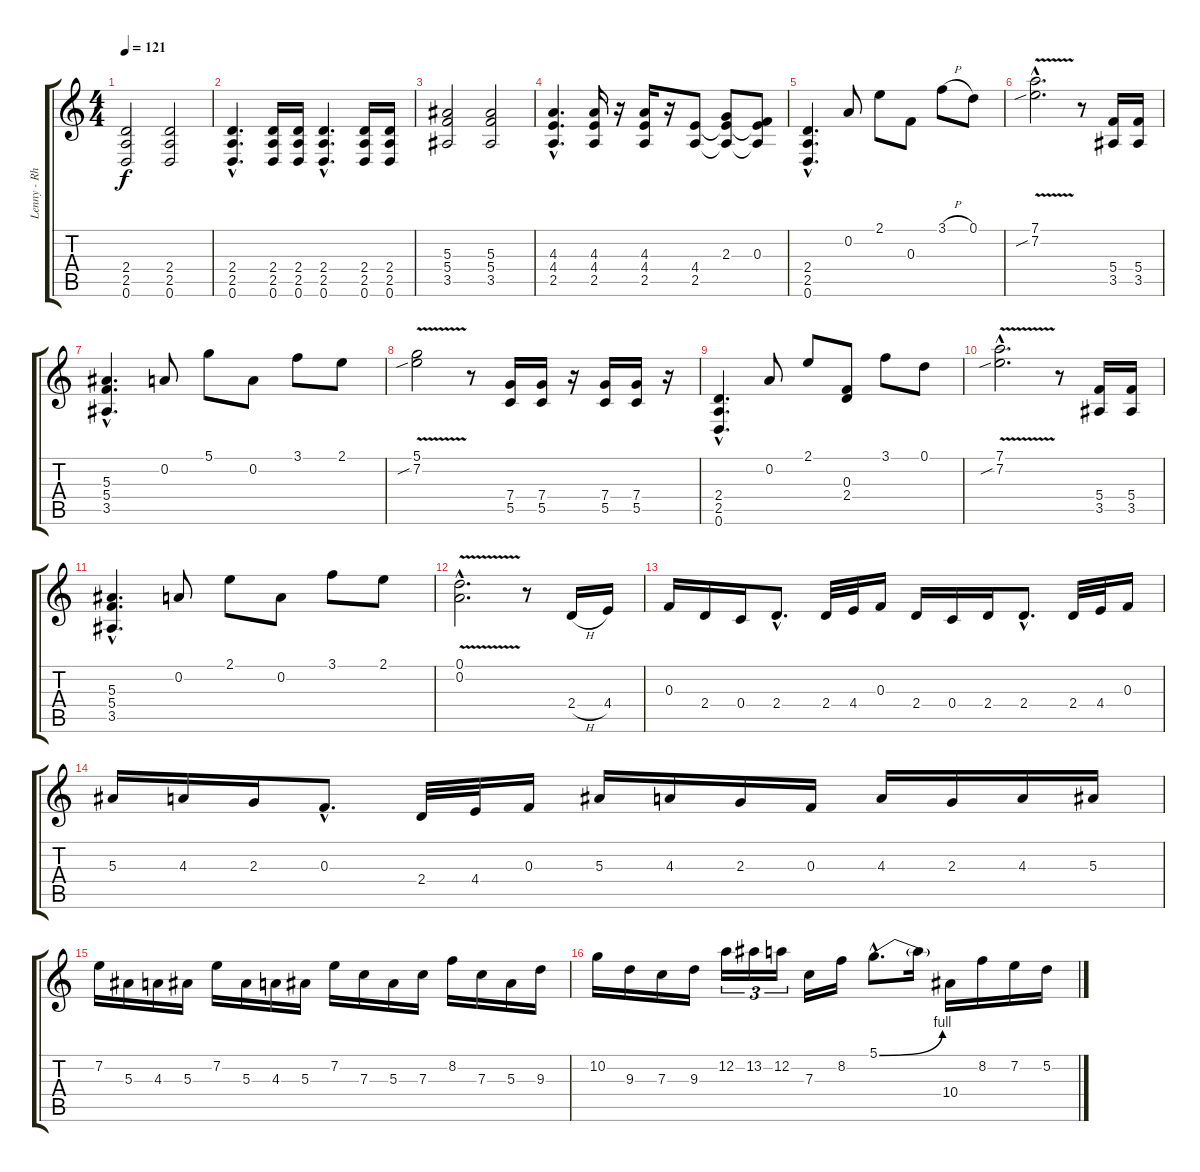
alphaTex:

\track ("Lenny - Rhytm/Lead" "Lenny - Rh") {instrument distortionguitar}
\staff {score tabs}
\tuning (D4 A3 F3 C3 G2 D2) {hide}
\ts (4 4)
\tempo 121
\clef g2
\ks c
(2.4 2.5 0.6).2{dy f} (2.4 2.5 0.6).2 |
(2.4{hac} 2.5{hac} 0.6{hac}).4{d} (2.4 2.5 0.6).16 (2.4 2.5 0.6).16 (2.4{hac} 2.5{hac} 0.6{hac}).4{d} (2.4 2.5 0.6).16 (2.4 2.5 0.6).16 |
(5.3 5.4 3.5).2 (5.3 5.4 3.5).2 |
(4.3{hac} 4.4{hac} 2.5{hac}).4{d} (4.3 4.4 2.5).16 r.16 (4.3 4.4 2.5).16 r.16 (4.4 2.5).8 (2.3 4.4{t} 2.5{t}).8 (0.3 4.4{t} 2.5{t}).8 |
(2.4{hac} 2.5{hac} 0.6{hac}).4{d} 0.2.8 2.1.8 0.3.8 3.1{h}.8 0.1.8 |
(7.1{v hac} 7.2{sib hac}).2{d} r.8 (5.4 3.5).16 (5.4 3.5).16 |
(5.3{hac} 5.4{hac} 3.5{hac}).4{d} 0.2.8 5.1.8 0.2.8 3.1.8 2.1.8 |
(5.1{v} 7.2{sib}).2 r.8 (7.4 5.5).16 (7.4 5.5).16 r.16 (7.4 5.5).16 (7.4 5.5).16 r.16 |
(2.4{hac} 2.5{hac} 0.6{hac}).4{d} 0.2.8 2.1.8 (0.3 2.4).8 3.1.8 0.1.8 |
(7.1{v hac} 7.2{sib hac}).2{d} r.8 (5.4 3.5).16 (5.4 3.5).16 |
(5.3{hac} 5.4{hac} 3.5{hac}).4{d} 0.2.8 2.1.8 0.2.8 3.1.8 2.1.8 |
(0.1{v hac} 0.2{hac}).2{d volume 16} r.8 2.4{h}.16 4.4.16 |
0.3.16 2.4.16 0.4.16 2.4{hac}.8{d} 2.4.32 4.4.32 0.3.16 2.4.16 0.4.16 2.4.16 2.4{hac}.8{d} 2.4.32 4.4.32 0.3.16 |
5.3.16 4.3.16 2.3.16 0.3{hac}.8{d} 2.4.32 4.4.32 0.3.16 5.3.16 4.3.16 2.3.16 0.3.16 4.3.16 2.3.16 4.3.16 5.3.16 |
7.2.16 5.3.16 4.3.16 5.3.16 7.2.16 5.3.16 4.3.16 5.3.16 7.2.16 7.3.16 5.3.16 7.3.16 8.2.16 7.3.16 5.3.16 9.3.16 |
10.2.16 9.3.16 7.3.16 9.3.16 12.2.16{tu (3 2)} 13.2.16{tu (3 2)} 12.2.16{tu (3 2)} 7.3.16 8.2.16 5.1{be (bend 0 0 60 4) hac}.8{d} 5.1{t}.16 10.4.16 8.2.16 7.2.16 5.2.16
